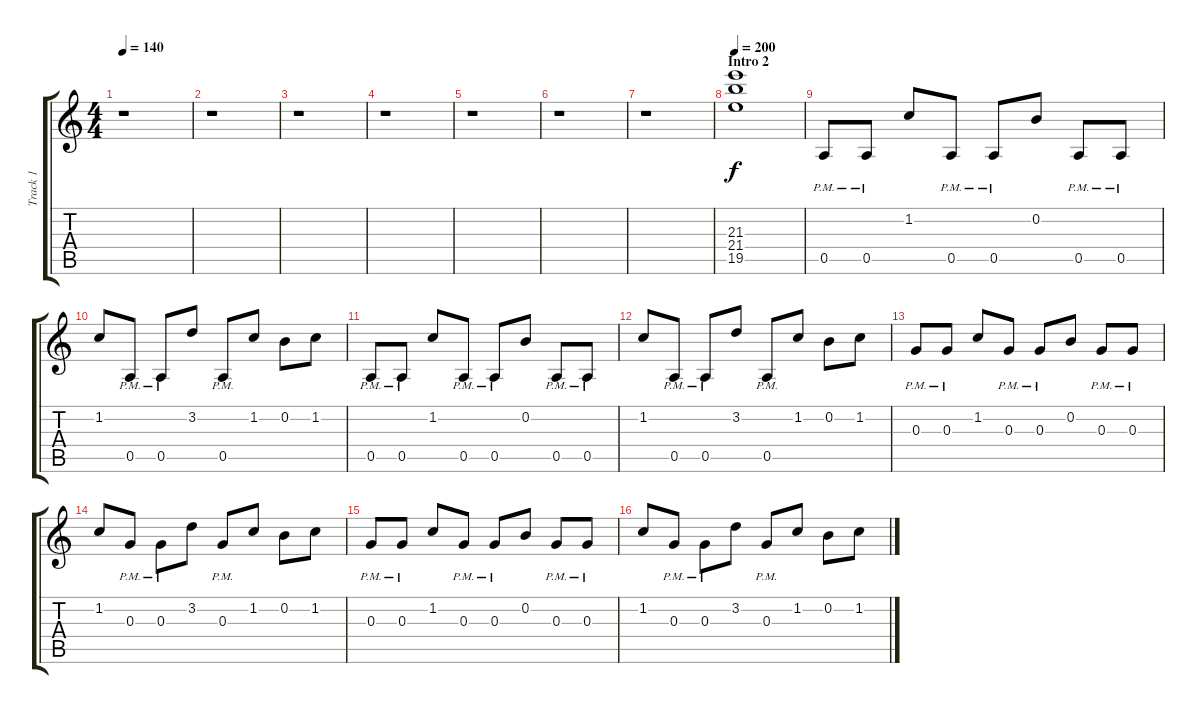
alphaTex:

\track ("Track 1" "Track 1") {instrument distortionguitar}
\staff {score tabs}
\tuning (E4 B3 G3 D3 A2 E2) {hide}
\ts (4 4)
\tempo 140
\clef g2
\ks c
r.1{dy f} |
r.1 |
r.1 |
r.1 |
r.1 |
r.1 |
r.1 |
\section ("" "Intro 2")
\tempo 200
(21.3 21.4 19.5).1 |
0.5{pm}.8 0.5{pm}.8 1.2.8 0.5{pm}.8 0.5{pm}.8 0.2.8 0.5{pm}.8 0.5{pm}.8 |
1.2.8 0.5{pm}.8 0.5{pm}.8 3.2.8 0.5{pm}.8 1.2.8 0.2.8 1.2.8 |
0.5{pm}.8 0.5{pm}.8 1.2.8 0.5{pm}.8 0.5{pm}.8 0.2.8 0.5{pm}.8 0.5{pm}.8 |
1.2.8 0.5{pm}.8 0.5{pm}.8 3.2.8 0.5{pm}.8 1.2.8 0.2.8 1.2.8 |
0.3{pm}.8 0.3{pm}.8 1.2.8 0.3{pm}.8 0.3{pm}.8 0.2.8 0.3{pm}.8 0.3{pm}.8 |
1.2.8 0.3{pm}.8 0.3{pm}.8 3.2.8 0.3{pm}.8 1.2.8 0.2.8 1.2.8 |
0.3{pm}.8 0.3{pm}.8 1.2.8 0.3{pm}.8 0.3{pm}.8 0.2.8 0.3{pm}.8 0.3{pm}.8 |
1.2.8 0.3{pm}.8 0.3{pm}.8 3.2.8 0.3{pm}.8 1.2.8 0.2.8 1.2.8
